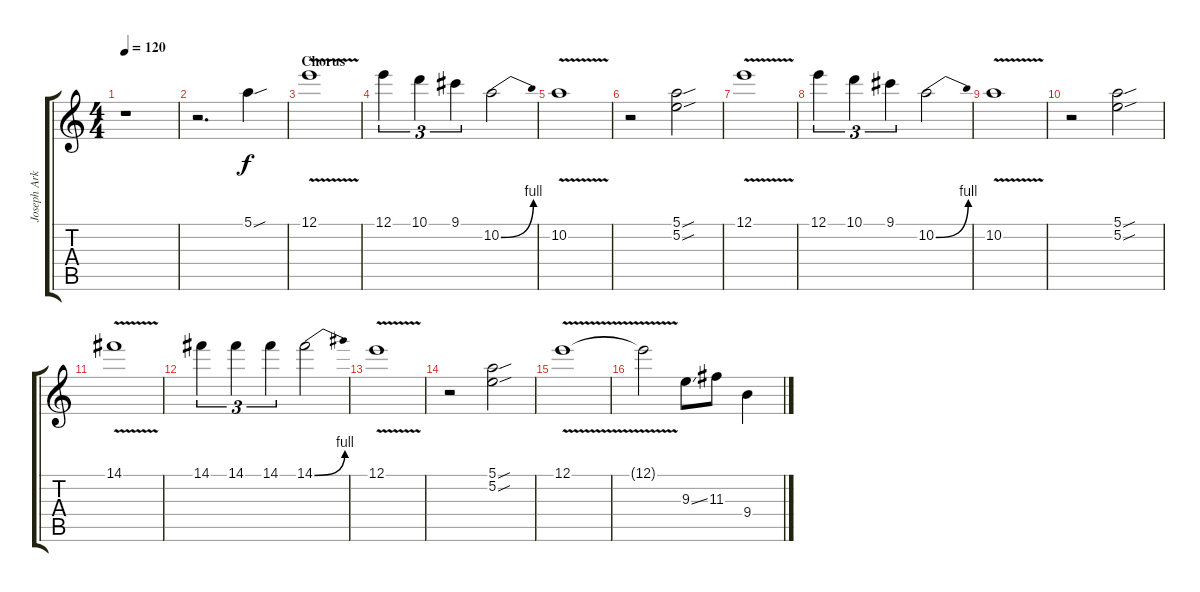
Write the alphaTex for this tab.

\track ("Joseph Arkansas" "Joseph Ark") {instrument electricguitarjazz}
\staff {score tabs}
\tuning (E4 B3 G3 D3 A2 E2) {hide}
\ts (4 4)
\tempo 120
\clef g2
\ks c
r.1{dy f} |
r.2{d} 5.1{sou}.4 |
\section ("" "Chorus")
12.1{v}.1 |
12.1.4{tu (3 2)} 10.1.4{tu (3 2)} 9.1.4{tu (3 2)} 10.2{be (bend 0 0 60 4)}.2 |
10.2{v}.1 |
r.2 (5.1{sou} 5.2{sou}).2 |
12.1{v}.1 |
12.1.4{tu (3 2)} 10.1.4{tu (3 2)} 9.1.4{tu (3 2)} 10.2{be (bend 0 0 60 4)}.2 |
10.2{v}.1 |
r.2 (5.1{sou} 5.2{sou}).2 |
14.1{v}.1 |
14.1.4{tu (3 2)} 14.1.4{tu (3 2)} 14.1.4{tu (3 2)} 14.1{be (bend 0 0 60 4)}.2 |
12.1{v}.1 |
r.2 (5.1{sou} 5.2{sou}).2 |
12.1{v}.1 |
12.1{t}.2 9.3{ss}.8 11.3{ss}.8 9.4.4
